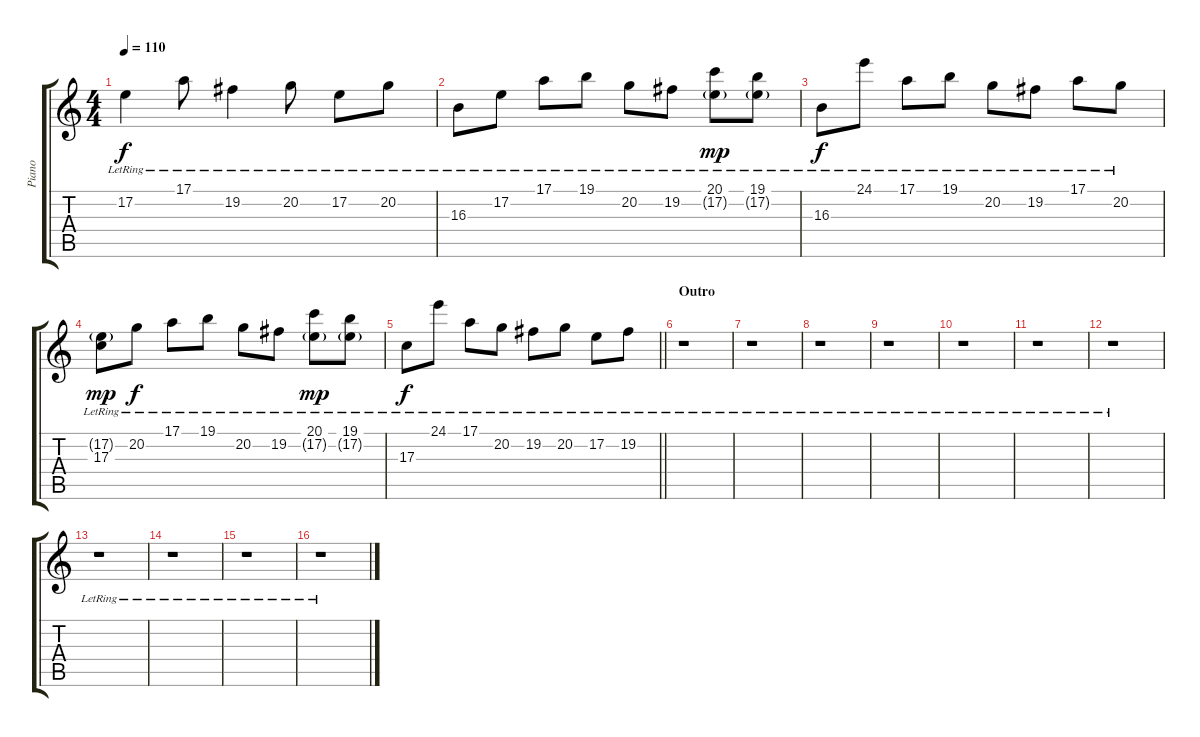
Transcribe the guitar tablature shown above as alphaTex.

\track ("Piano" "Piano") {instrument acousticgrandpiano}
\staff {score tabs}
\tuning (E4 B3 G3 D3 A2 E2) {hide}
\ts (4 4)
\tempo 110
\clef g2
\ks c
17.2{lr}.4{dy f} 17.1{lr}.8 19.2{lr}.4 20.2{lr}.8 17.2{lr}.8 20.2{lr}.8 |
16.3{lr}.8 17.2{lr}.8 17.1{lr}.8 19.1{lr}.8 20.2{lr}.8 19.2{lr}.8 (20.1{lr} 17.2{g lr}).8{dy mp} (19.1{lr} 17.2{g lr}).8 |
16.3{lr}.8{dy f} 24.1{lr}.8 17.1{lr}.8 19.1{lr}.8 20.2{lr}.8 19.2{lr}.8 17.1{lr}.8 20.2{lr}.8 |
(17.2{g lr} 17.3{lr}).8{dy mp} 20.2{lr}.8{dy f} 17.1{lr}.8 19.1{lr}.8 20.2{lr}.8 19.2{lr}.8 (20.1 17.2{g lr}).8{dy mp} (19.1{lr} 17.2{g}).8 |
\barLineRight lightlight
17.3{lr}.8{dy f} 24.1{lr}.8 17.1{lr}.8 20.2{lr}.8 19.2{lr}.8 20.2{lr}.8 17.2{lr}.8 19.2{lr}.8 |
\section ("" "Outro")
r.1 |
r.1 |
r.1 |
r.1 |
r.1 |
r.1 |
r.1 |
r.1 |
r.1 |
r.1 |
r.1
